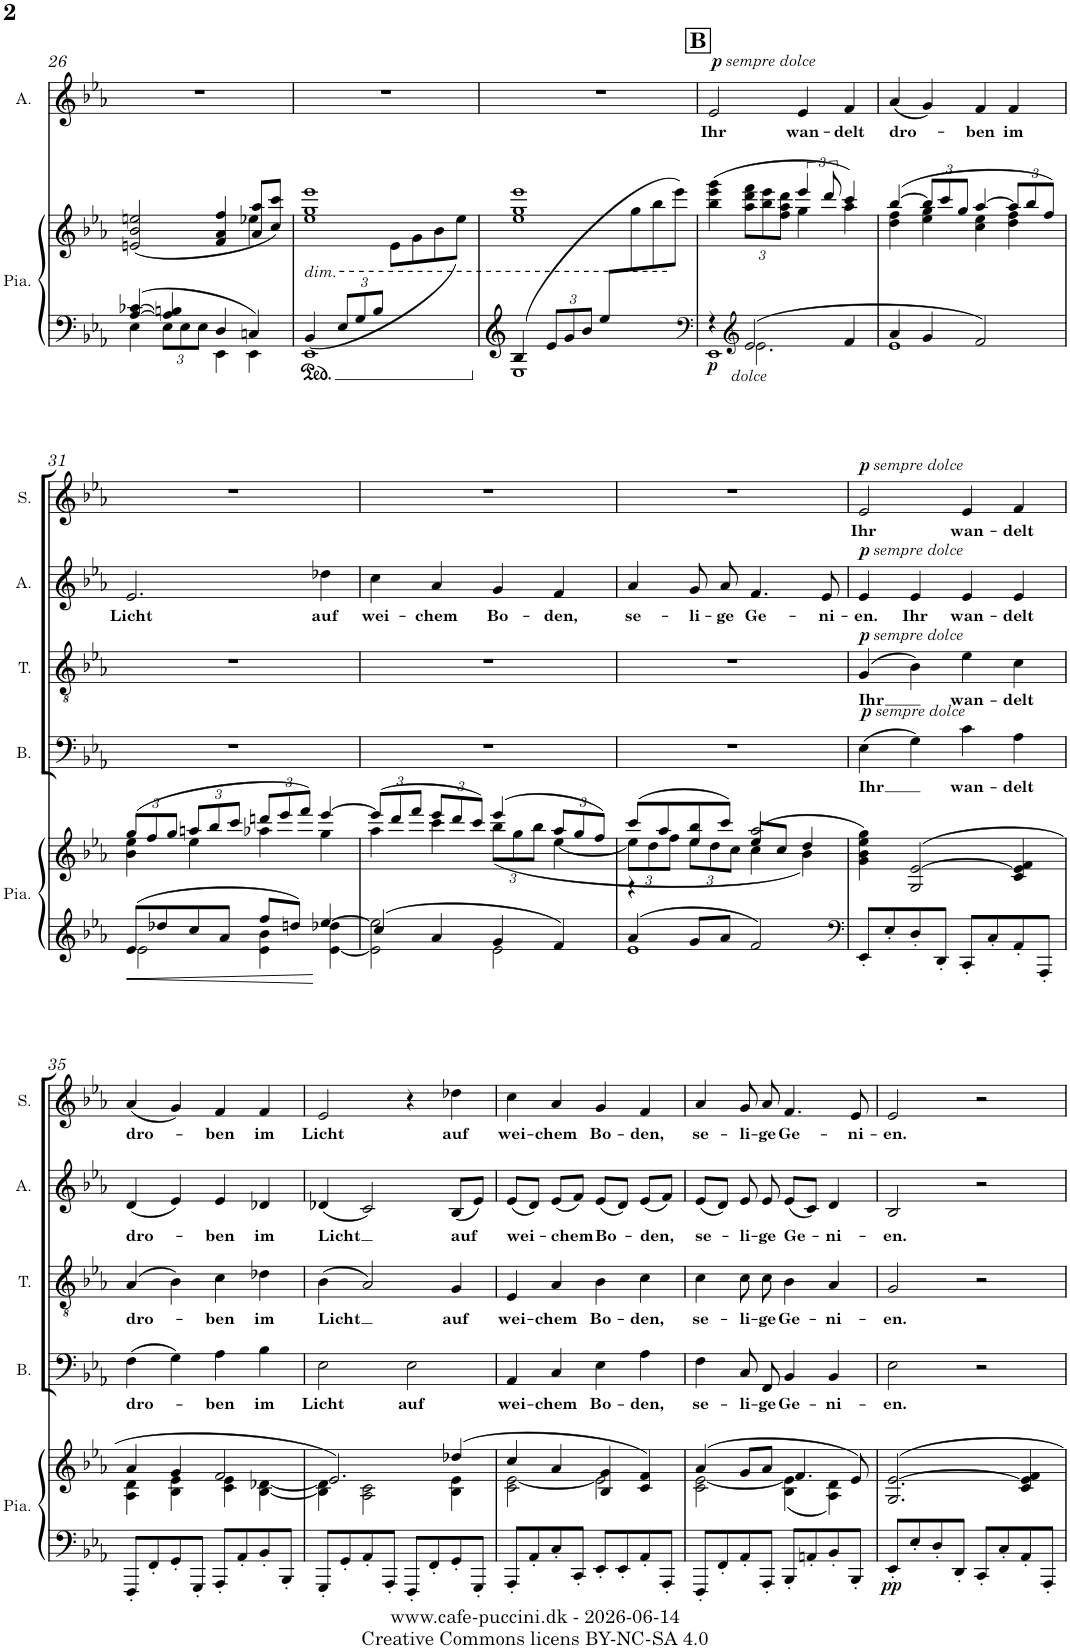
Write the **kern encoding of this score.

**kern	**kern	**dynam	**kern	**text	**dynam	**kern	**text	**dynam	**kern	**text	**dynam	**kern	**text	**dynam
*part5	*part5	*part5	*part4	*part4	*part4	*part3	*part3	*part3	*part2	*part2	*part2	*part1	*part1	*part1
*staff6	*staff5	*staff5/6	*staff4	*staff4	*staff4	*staff3	*staff3	*staff3	*staff2	*staff2	*staff2	*staff1	*staff1	*staff1
*I"Piano	*	*	*I"Basse	*	*	*I"Ténor	*	*	*I"Alto	*	*	*I"Soprano	*	*
*I'Pia.	*	*	*I'B.	*	*	*I'T.	*	*	*I'A.	*	*	*I'S.	*	*
!!LO:PB:g=z
*clefF4	*clefG2	*	*clefF4	*	*	*clefGv2	*	*	*clefG2	*	*	*clefG2	*	*
*k[b-e-a-]	*k[b-e-a-]	*	*k[b-e-a-]	*	*	*k[b-e-a-]	*	*	*k[b-e-a-]	*	*	*k[b-e-a-]	*	*
*M4/4	*M4/4	*	*M4/4	*	*	*M4/4	*	*	*M4/4	*	*	*M4/4	*	*
*met(c)	*met(c)	*	*met(c)	*	*	*met(c)	*	*	*met(c)	*	*	*met(c)	*	*
=26	=26	=26	=26	=26	=26	=26	=26	=26	=26	=26	=26	=26	=26	=26
*^	*^	*	*	*	*	*	*	*	*	*	*	*	*	*
[4A-/ [4c-X/	4E-\	(<2en/ 2b-/ 2een/	2.ryy	.	1r	.	.	1r	.	.	1r	.	.	1r	.	.
*	*Xbrackettup	*	*	*	*	*	*	*	*	*	*	*	*	*	*	*
4A-/] 4Bn/]	12E-\L	.	.	.	.	.	.	.	.	.	.	.	.	.	.	.
.	12E-\	.	.	.	.	.	.	.	.	.	.	.	.	.	.	.
.	12E-\J	.	.	.	.	.	.	.	.	.	.	.	.	.	.	.
4D/	4EE-\	4f/ 4a-/ 4ff/	.	.	.	.	.	.	.	.	.	.	.	.	.	.
4Cn/	4EE-\	8a-/ 8aa-/L	4ee-X\	.	.	.	.	.	.	.	.	.	.	.	.	.
.	.	8cc/ 8ccc/J)	.	.	.	.	.	.	.	.	.	.	.	.	.	.
=27	=27	=27	=27	=27	=27	=27	=27	=27	=27	=27	=27	=27	=27	=27	=27	=27
!LO:TX:a:t=dim.	!	!	!	!	!	!	!	!	!	!	!	!	!	!	!	!
(>4BB-/	1EE-	1ee- 1gg 1eee-	2ryy	.	1r	.	.	1r	.	.	1r	.	.	1r	.	.
12E-/L	.	.	.	.	.	.	.	.	.	.	.	.	.	.	.	.
12G/	.	.	.	.	.	.	.	.	.	.	.	.	.	.	.	.
12B-/J	.	.	.	.	.	.	.	.	.	.	.	.	.	.	.	.
2ryy	.	.	8e-\L	.	.	.	.	.	.	.	.	.	.	.	.	.
.	.	.	8g\	.	.	.	.	.	.	.	.	.	.	.	.	.
.	.	.	8b-\	.	.	.	.	.	.	.	.	.	.	.	.	.
.	.	.	(8ee-\J	.	.	.	.	.	.	.	.	.	.	.	.	.
=28	=28	=28	=28	=28	=28	=28	=28	=28	=28	=28	=28	=28	=28	=28	=28	=28
4B-/	1E-	1ee- 1gg 1eee-	8ryy	.	1r	.	.	1r	.	.	1r	.	.	1r	.	.
*	*	*v	*v	*	*	*	*	*	*	*	*	*	*	*	*	*
12e-/L	.	.	.	.	.	.	.	.	.	.	.	.	.	.	.
12g/	.	.	.	.	.	.	.	.	.	.	.	.	.	.	.
12b-/J	.	.	.	.	.	.	.	.	.	.	.	.	.	.	.
8ee-/L	.	.	.	.	.	.	.	.	.	.	.	.	.	.	.
*	*	*^	*	*	*	*	*	*	*	*	*	*	*	*	*
4.ryy	.	.	8gg\	.	.	.	.	.	.	.	.	.	.	.	.	.
.	.	.	8bb-\	.	.	.	.	.	.	.	.	.	.	.	.	.
.	.	.	8eee-\J)	.	.	.	.	.	.	.	.	.	.	.	.	.
*v	*v	*	*	*	*	*	*	*	*	*	*	*	*	*	*	*
!!LO:REH:place=s1:a:B:cj:fs=14:t=B
=29	=29	=29	=29	=29	=29	=29	=29	=29	=29	=29	=29	=29	=29	=29	=29
*clefF4	*	*	*	*	*	*	*	*	*	*	*	*	*	*	*
*^	*	*	*	*	*	*	*	*	*	*	*	*	*	*	*
*	*^	*	*	*	*	*	*	*	*	*	*	*	*	*	*	*
!	!	!	!	!	!LO:DY:b=2	!	!	!	!	!	!	!	!LO:LY:b	!	!	!	!
!	!	!	!	!	!LO:DY:n=1:b=2	!	!	!	!	!	!	!	!	!LO:DY:a	!	!	!
!	!	!	!	!	!	!	!	!	!	!	!	!	!	!LO:DY:n=1:a	!	!	!
4r	1EE-	4ryy	(>4bb-\ 4eee-\ 4ggg\	2ryy	p other-dynamics	1r	.	.	1r	.	.	2e-/	Ihr	p other-dynamics	1r	.	.
*clefG2	*	*	*	*	*	*	*	*	*	*	*	*	*	*	*	*	*
*	*	*	*Xbrackettup	*	*	*	*	*	*	*	*	*	*	*	*	*	*
2e-/	.	2.e-\	12aa-\ 12ddd\ 12fff\L	.	.	.	.	.	.	.	.	.	.	.	.	.	.
.	.	.	12bb-\ 12eee-\	.	.	.	.	.	.	.	.	.	.	.	.	.	.
.	.	.	12ff\ 12aa-\ 12ddd\J	.	.	.	.	.	.	.	.	.	.	.	.	.	.
*	*	*	*brackettup	*	*	*	*	*	*	*	*	*	*	*	*	*	*
!	!	!	!	!	!	!	!	!	!	!	!	!	!LO:LY:b	!	!	!	!
.	.	.	6eee-/	4gg\	.	.	.	.	.	.	.	4e-/	wan-	.	.	.	.
.	.	.	12ddd/	.	.	.	.	.	.	.	.	.	.	.	.	.	.
!	!	!	!	!	!	!	!	!	!	!	!	!	!LO:LY:b	!	!	!	!
4f/	.	.	4ccc/)	4aa-\	.	.	.	.	.	.	.	4f/	-delt	.	.	.	.
*	*v	*v	*	*	*	*	*	*	*	*	*	*	*	*	*	*	*
=30	=30	=30	=30	=30	=30	=30	=30	=30	=30	=30	=30	=30	=30	=30	=30	=30
!	!	!	!	!	!	!	!	!	!	!	!	!LO:LY:b	!	!	!	!
4a-/	1e-	(>[4bb-/	4dd\ 4ff\	.	1r	.	.	1r	.	.	(<4a-/	dro-	.	1r	.	.
*	*	*Xbrackettup	*	*	*	*	*	*	*	*	*	*	*	*	*	*
4g/	.	12bb-/L]	4ee-\ 4gg\	.	.	.	.	.	.	.	4g/)	.	.	.	.	.
.	.	12ccc/	.	.	.	.	.	.	.	.	.	.	.	.	.	.
.	.	12gg/J	.	.	.	.	.	.	.	.	.	.	.	.	.	.
!	!	!	!	!	!	!	!	!	!	!	!	!LO:LY:b	!	!	!	!
2f/	.	[4aa-/	4cc\ 4ee-\	.	.	.	.	.	.	.	4f/	-ben	.	.	.	.
!	!	!	!	!	!	!	!	!	!	!	!	!LO:LY:b	!	!	!	!
.	.	12aa-/L]	4dd\ 4ff\	.	.	.	.	.	.	.	4f/	im	.	.	.	.
.	.	12bb-/	.	.	.	.	.	.	.	.	.	.	.	.	.	.
.	.	12ff/J)	.	.	.	.	.	.	.	.	.	.	.	.	.	.
!!LO:LB:g=z
=31	=31	=31	=31	=31	=31	=31	=31	=31	=31	=31	=31	=31	=31	=31	=31	=31
!	!	!	!	!	!	!	!	!	!	!	!	!LO:LY:b	!	!	!	!
8e-/L	2e-\	(>12gg/L	4b-\ 4ee-\	.	1r	.	.	1r	.	.	2.e-/	Licht	.	1r	.	.
.	.	12ff/	.	.	.	.	.	.	.	.	.	.	.	.	.	.
8dd-X/	.	.	.	.	.	.	.	.	.	.	.	.	.	.	.	.
.	.	12gg/J	.	.	.	.	.	.	.	.	.	.	.	.	.	.
8cc/	.	12aan/L	4ee-\	.	.	.	.	.	.	.	.	.	.	.	.	.
.	.	12bb-/	.	.	.	.	.	.	.	.	.	.	.	.	.	.
8a-/J	.	.	.	.	.	.	.	.	.	.	.	.	.	.	.	.
.	.	12ccc/J	.	.	.	.	.	.	.	.	.	.	.	.	.	.
8ff/L	4e-\ 4b-\	12dddn/L	4aa-X\	.	.	.	.	.	.	.	.	.	.	.	.	.
.	.	12eee-/	.	.	.	.	.	.	.	.	.	.	.	.	.	.
8ddn/J	.	.	.	.	.	.	.	.	.	.	.	.	.	.	.	.
.	.	12fff/J)	.	.	.	.	.	.	.	.	.	.	.	.	.	.
!	!	!	!	!	!	!	!	!	!	!	!	!LO:LY:b	!	!	!	!
[4ee-/	[4e-\ 4dd-X\	[4eee-/	4gg\	.	.	.	.	.	.	.	4dd-X\	auf	.	.	.	.
=32	=32	=32	=32	=32	=32	=32	=32	=32	=32	=32	=32	=32	=32	=32	=32	=32
!	!	!	!	!	!	!	!	!	!	!	!	!LO:LY:b	!	!	!	!
4cc/	2e-\] 2ee-\]	(>12eee-/L]	4aa-\	.	1r	.	.	1r	.	.	4cc\	wei-	.	1r	.	.
.	.	12ddd/	.	.	.	.	.	.	.	.	.	.	.	.	.	.
.	.	12fff/J	.	.	.	.	.	.	.	.	.	.	.	.	.	.
!	!	!	!	!	!	!	!	!	!	!	!	!LO:LY:b	!	!	!	!
4a-/	.	12eee-/L	4ccc\	.	.	.	.	.	.	.	4a-/	-chem	.	.	.	.
.	.	12ddd/	.	.	.	.	.	.	.	.	.	.	.	.	.	.
.	.	12ccc/J)	.	.	.	.	.	.	.	.	.	.	.	.	.	.
!	!	!	!	!	!	!	!	!	!	!	!	!LO:LY:b	!	!	!	!
4g/	2e-\	(>4eee-/	(<12bb-\L	.	.	.	.	.	.	.	4g/	Bo-	.	.	.	.
.	.	.	12gg\	.	.	.	.	.	.	.	.	.	.	.	.	.
.	.	.	12bb-\J	.	.	.	.	.	.	.	.	.	.	.	.	.
!	!	!	!	!	!	!	!	!	!	!	!	!LO:LY:b	!	!	!	!
4f/	.	12aa-/L	[4ee-\	.	.	.	.	.	.	.	4f/	-den,	.	.	.	.
.	.	12gg/	.	.	.	.	.	.	.	.	.	.	.	.	.	.
.	.	12ff/J)	.	.	.	.	.	.	.	.	.	.	.	.	.	.
=33	=33	=33	=33	=33	=33	=33	=33	=33	=33	=33	=33	=33	=33	=33	=33	=33
*	*	*	*^	*	*	*	*	*	*	*	*	*	*	*	*	*
!	!	!	!	!	!	!	!	!	!	!	!	!	!LO:LY:b	!	!	!	!
4a-/	1e-	(>8ccc/L	12ee-\L]	4r	.	1r	.	.	1r	.	.	4a-/	se-	.	1r	.	.
.	.	.	12dd\	.	.	.	.	.	.	.	.	.	.	.	.	.	.
.	.	8aa-/	.	.	.	.	.	.	.	.	.	.	.	.	.	.	.
.	.	.	12ff\J	.	.	.	.	.	.	.	.	.	.	.	.	.	.
!	!	!	!	!	!	!	!	!	!	!	!	!	!LO:LY:b	!	!	!	!
8g/L	.	8bb-/	12ee-\L	4ee-/	.	.	.	.	.	.	.	8g/	-li-	.	.	.	.
.	.	.	12dd\	.	.	.	.	.	.	.	.	.	.	.	.	.	.
!	!	!	!	!	!	!	!	!	!	!	!	!	!LO:LY:b	!	!	!	!
8a-/J	.	8ccc/J)	.	.	.	.	.	.	.	.	.	8a-/	-ge	.	.	.	.
.	.	.	12cc\J	.	.	.	.	.	.	.	.	.	.	.	.	.	.
!	!	!	!	!	!	!	!	!	!	!	!	!	!LO:LY:b	!	!	!	!
2f/	.	(>2aa-/	4cc\	8ee-/L	.	.	.	.	.	.	.	4.f/	Ge-	.	.	.	.
.	.	.	.	8cc/J	.	.	.	.	.	.	.	.	.	.	.	.	.
.	.	.	4b-\)	4dd/	.	.	.	.	.	.	.	.	.	.	.	.	.
!	!	!	!	!	!	!	!	!	!	!	!	!	!LO:LY:b	!	!	!	!
.	.	.	.	.	.	.	.	.	.	.	.	8e-/	-ni-	.	.	.	.
*v	*v	*	*	*	*	*	*	*	*	*	*	*	*	*	*	*	*
*	*v	*v	*v	*	*	*	*	*	*	*	*	*	*	*	*	*
=34	=34	=34	=34	=34	=34	=34	=34	=34	=34	=34	=34	=34	=34	=34
*clefF4	*	*	*	*	*	*	*	*	*	*	*	*	*	*
!	!	!	!	!LO:LY:b	!	!	!LO:LY:b	!LO:DY:a	!	!LO:LY:b	!	!	!LO:LY:b	!
!	!	!	!	!	!	!	!	!LO:DY:n=1:a	!	!	!LO:DY:a	!	!	!
!	!	!	!	!	!	!	!	!	!	!	!LO:DY:n=1:a	!	!	!LO:DY:a
!	!	!	!	!	!	!	!	!	!	!	!	!	!	!LO:DY:n=1:a
8EE-'/L	4g\ 4b-\ 4ee-\ 4gg\)	.	(>4E-\	Ihr	.	(>4G/	Ihr	p other-dynamics	4e-/	-en.	p other-dynamics	2e-/	Ihr	p other-dynamics
8E-'/	.	.	.	.	.	.	.	.	.	.	.	.	.	.
!	!	!	!	!	!LO:DY:a	!	!	!	!	!LO:LY:b	!	!	!	!
!	!	!	!	!	!LO:DY:n=1:a	!	!	!	!	!	!	!	!	!
8D'/	(>2G/ [2e-/	.	4G\)	.	p other-dynamics	4B-\)	.	.	4e-/	Ihr	.	.	.	.
8DD'/J	.	.	.	.	.	.	.	.	.	.	.	.	.	.
!	!	!	!	!LO:LY:b	!	!	!LO:LY:b	!	!	!LO:LY:b	!	!	!LO:LY:b	!
8CC'/L	.	.	4c\	wan-	.	4e-\	wan-	.	4e-/	wan-	.	4e-/	wan-	.
8C'/	.	.	.	.	.	.	.	.	.	.	.	.	.	.
!	!	!	!	!LO:LY:b	!	!	!LO:LY:b	!	!	!LO:LY:b	!	!	!LO:LY:b	!
8AA-'/	4c/ 4e-/] 4f/	.	4A-\	-delt	.	4c\	-delt	.	4e-/	-delt	.	4f/	-delt	.
8AAA-'/J	.	.	.	.	.	.	.	.	.	.	.	.	.	.
!!LO:LB:g=z
=35	=35	=35	=35	=35	=35	=35	=35	=35	=35	=35	=35	=35	=35	=35
*	*^	*	*	*	*	*	*	*	*	*	*	*	*	*
!	!	!	!	!	!LO:LY:b	!	!	!LO:LY:b	!	!	!LO:LY:b	!	!	!LO:LY:b	!
8FFF'/L	4a-/	4A-\ 4d\	.	(>4F\	dro-	.	(>4A-/	dro-	.	(<4d/	dro-	.	(<4a-/	dro-	.
8FF'/	.	.	.	.	.	.	.	.	.	.	.	.	.	.	.
8GG'/	4g/	4B-\ 4e-\	.	4G\)	.	.	4B-\)	.	.	4e-/)	.	.	4g/)	.	.
8GGG'/J	.	.	.	.	.	.	.	.	.	.	.	.	.	.	.
!	!	!	!	!	!LO:LY:b	!	!	!LO:LY:b	!	!	!LO:LY:b	!	!	!LO:LY:b	!
8AAA-'/L	2f/	4c\ 4e-\	.	4A-\	-ben	.	4c\	-ben	.	4e-/	-ben	.	4f/	-ben	.
8AA-'/	.	.	.	.	.	.	.	.	.	.	.	.	.	.	.
!	!	!	!	!	!LO:LY:b	!	!	!LO:LY:b	!	!	!LO:LY:b	!	!	!LO:LY:b	!
8BB-'/	.	[4B-\ [4d-X\	.	4B-\	im	.	4d-X\	im	.	4d-X/	im	.	4f/	im	.
8BBB-'/J	.	.	.	.	.	.	.	.	.	.	.	.	.	.	.
=36	=36	=36	=36	=36	=36	=36	=36	=36	=36	=36	=36	=36	=36	=36	=36
!	!	!	!	!	!LO:LY:b	!	!	!LO:LY:b	!	!	!LO:LY:b	!	!	!LO:LY:b	!
8GGG'/L	2.e-/)	4B-\] 4d-\]	.	2E-\	Licht	.	(>4B-\	Licht	.	(<4d-X/	Licht	.	2e-/	Licht	.
8GG'/	.	.	.	.	.	.	.	.	.	.	.	.	.	.	.
8AA-'/	.	2A-\ 2c\	.	.	.	.	2A-/)	.	.	2c/)	.	.	.	.	.
8AAA-'/J	.	.	.	.	.	.	.	.	.	.	.	.	.	.	.
!	!	!	!	!	!LO:LY:b	!	!	!	!	!	!	!	!	!	!
8FFF'/L	.	.	.	2E-\	auf	.	.	.	.	.	.	.	4r	.	.
8FF'/	.	.	.	.	.	.	.	.	.	.	.	.	.	.	.
!	!	!	!	!	!	!	!	!LO:LY:b	!	!	!LO:LY:b	!	!	!LO:LY:b	!
8GG'/	(>4dd-X/	4B-\ 4e-\	.	.	.	.	4G/	auf	.	(<8B-/L	auf	.	4dd-X\	auf	.
8GGG'/J	.	.	.	.	.	.	.	.	.	8e-/J)	.	.	.	.	.
=37	=37	=37	=37	=37	=37	=37	=37	=37	=37	=37	=37	=37	=37	=37	=37
!	!	!	!	!	!LO:LY:b	!	!	!LO:LY:b	!	!	!LO:LY:b	!	!	!LO:LY:b	!
8AAA-'/L	4cc/	2c\ [2e-\	.	4AA-/	wei-	.	4E-/	wei-	.	(<8e-/L	wei-	.	4cc\	wei-	.
8AA-'/	.	.	.	.	.	.	.	.	.	8d/J)	.	.	.	.	.
!	!	!	!	!	!LO:LY:b	!	!	!LO:LY:b	!	!	!LO:LY:b	!	!	!LO:LY:b	!
8C'/	4a-/	.	.	4C/	-chem	.	4A-/	-chem	.	(<8e-/L	-chem	.	4a-/	-chem	.
8CC'/J	.	.	.	.	.	.	.	.	.	8f/J)	.	.	.	.	.
!	!	!	!	!	!LO:LY:b	!	!	!LO:LY:b	!	!	!LO:LY:b	!	!	!LO:LY:b	!
8EE-'/L	4B-/ 4g/	2e-\]	.	4E-\	Bo-	.	4B-\	Bo-	.	(<8e-/L	Bo-	.	4g/	Bo-	.
8EE-'/	.	.	.	.	.	.	.	.	.	8d/J)	.	.	.	.	.
!	!	!	!	!	!LO:LY:b	!	!	!LO:LY:b	!	!	!LO:LY:b	!	!	!LO:LY:b	!
8AA-'/	4c/ 4f/)	.	.	4A-\	-den,	.	4c\	-den,	.	(<8e-/L	-den,	.	4f/	-den,	.
8AAA-'/J	.	.	.	.	.	.	.	.	.	8f/J)	.	.	.	.	.
=38	=38	=38	=38	=38	=38	=38	=38	=38	=38	=38	=38	=38	=38	=38	=38
!	!	!	!	!	!LO:LY:b	!	!	!LO:LY:b	!	!	!LO:LY:b	!	!	!LO:LY:b	!
8FFF'/L	(>4a-/	2c\ [2e-\	.	4F\	se-	.	4c\	se-	.	(<8e-/L	se-	.	4a-/	se-	.
8FF'/	.	.	.	.	.	.	.	.	.	8d/J)	.	.	.	.	.
!	!	!	!	!	!LO:LY:b	!	!	!LO:LY:b	!	!	!LO:LY:b	!	!	!LO:LY:b	!
8AA-'/	8g/L	.	.	8C/L	-li-	.	8c\L	-li-	.	8e-/	-li-	.	8g/L	-li-	.
!	!	!	!	!	!LO:LY:b	!	!	!LO:LY:b	!	!	!LO:LY:b	!	!	!LO:LY:b	!
8AAA-'/J	8a-/J	.	.	8FF/J	-ge	.	8c\J	-ge	.	8e-/	-ge	.	8a-/J	-ge	.
!	!	!	!	!	!LO:LY:b	!	!	!LO:LY:b	!	!	!LO:LY:b	!	!	!LO:LY:b	!
8BBB-'/L	4.f/	(<4B-\ 4e-\]	.	4BB-/	Ge-	.	4B-\	Ge-	.	(<8e-/L	Ge-	.	4.f/	Ge-	.
8AAn'/	.	.	.	.	.	.	.	.	.	8c/J)	.	.	.	.	.
!	!	!	!	!	!LO:LY:b	!	!	!LO:LY:b	!	!	!LO:LY:b	!	!	!	!
8BB-'/	.	4A-\ 4d\)	.	4BB-/	-ni-	.	4A-/	-ni-	.	4d/	-ni-	.	.	.	.
!	!	!	!	!	!	!	!	!	!	!	!	!	!	!LO:LY:b	!
8BBB-'/J	8e-/)	.	.	.	.	.	.	.	.	.	.	.	8e-/	-ni-	.
=39	=39	=39	=39	=39	=39	=39	=39	=39	=39	=39	=39	=39	=39	=39	=39
!	!	!	!LO:DY:b=2	!	!LO:LY:b	!	!	!LO:LY:b	!	!	!LO:LY:b	!	!	!LO:LY:b	!
8EE-'/L	1ryy	2.G/ [2.e-/	pp	2E-\	-en.	.	2G/	-en.	.	2B-/	-en.	.	2e-/	-en.	.
8E-'/	.	.	.	.	.	.	.	.	.	.	.	.	.	.	.
8D'/	.	.	.	.	.	.	.	.	.	.	.	.	.	.	.
8DD'/J	.	.	.	.	.	.	.	.	.	.	.	.	.	.	.
8CC'/L	.	.	.	2r	.	.	2r	.	.	2r	.	.	2r	.	.
8C'/	.	.	.	.	.	.	.	.	.	.	.	.	.	.	.
8AA-'/	.	4c/ 4e-/] 4f/	.	.	.	.	.	.	.	.	.	.	.	.	.
8AAA-'/J	.	.	.	.	.	.	.	.	.	.	.	.	.	.	.
*	*v	*v	*	*	*	*	*	*	*	*	*	*	*	*	*
=	=	=	=	=	=	=	=	=	=	=	=	=	=	=
*-	*-	*-	*-	*-	*-	*-	*-	*-	*-	*-	*-	*-	*-	*-
